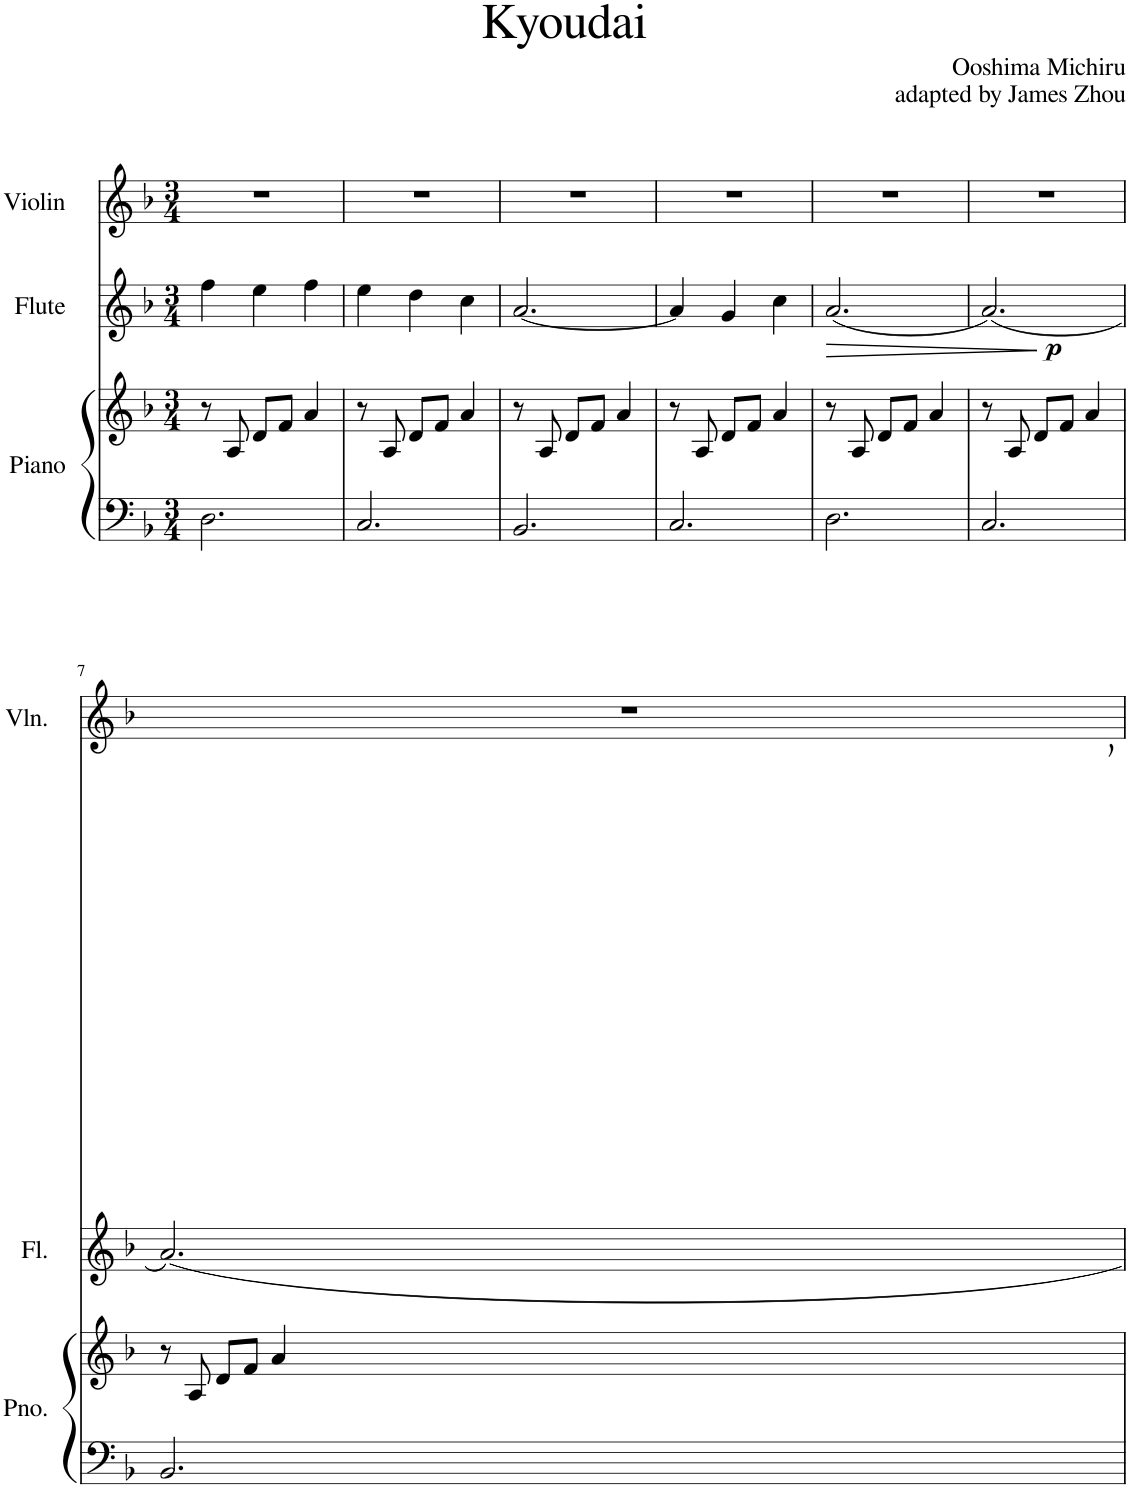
**kern	**kern	**kern	**dynam	**kern
*part3	*part3	*part2	*part2	*part1
*staff4	*staff3	*staff2	*staff2	*staff1
*I"Piano	*	*I"Flute	*	*I"Violin
*I'Pno.	*	*I'Fl.	*	*I'Vln.
*clefF4	*clefG2	*clefG2	*	*clefG2
*k[b-]	*k[b-]	*k[b-]	*	*k[b-]
*M3/4	*M3/4	*M3/4	*	*M3/4
=1	=1	=1	=1	=1
2.D\	8r	4ff\	.	2.r
.	8A/	.	.	.
.	8d/L	4ee\	.	.
.	8f/J	.	.	.
.	4a/	4ff\	.	.
=2	=2	=2	=2	=2
2.C/	8r	4ee\	.	2.r
.	8A/	.	.	.
.	8d/L	4dd\	.	.
.	8f/J	.	.	.
.	4a/	4cc\	.	.
=3	=3	=3	=3	=3
2.BB-/	8r	[2.a/	.	2.r
.	8A/	.	.	.
.	8d/L	.	.	.
.	8f/J	.	.	.
.	4a/	.	.	.
=4	=4	=4	=4	=4
2.C/	8r	4a/]	.	2.r
.	8A/	.	.	.
.	8d/L	4g/	.	.
.	8f/J	.	.	.
.	4a/	4cc\	.	.
=5	=5	=5	=5	=5
!	!	!	!LO:HP:b	!
2.D\	8r	(2.a/	>	2.r
.	8A/	.	.	.
.	8d/L	.	.	.
.	8f/J	.	.	.
.	4a/	.	.	.
.	.	.	]	.
=6	=6	=6	=6	=6
!	!	!	!LO:DY:b	!
2.C/	8r	(2.a/)	p	2.r
.	8A/	.	.	.
.	8d/L	.	.	.
.	8f/J	.	.	.
.	4a/	.	.	.
!!LO:LB:g=z
=7	=7	=7	=7	=7
2.BB-/	8r	2.a,/)	.	2.r
.	8A/	.	.	.
.	8d/L	.	.	.
.	8f/J	.	.	.
.	4a/	.	.	.
=	=	=	=	=
*-	*-	*-	*-	*-
